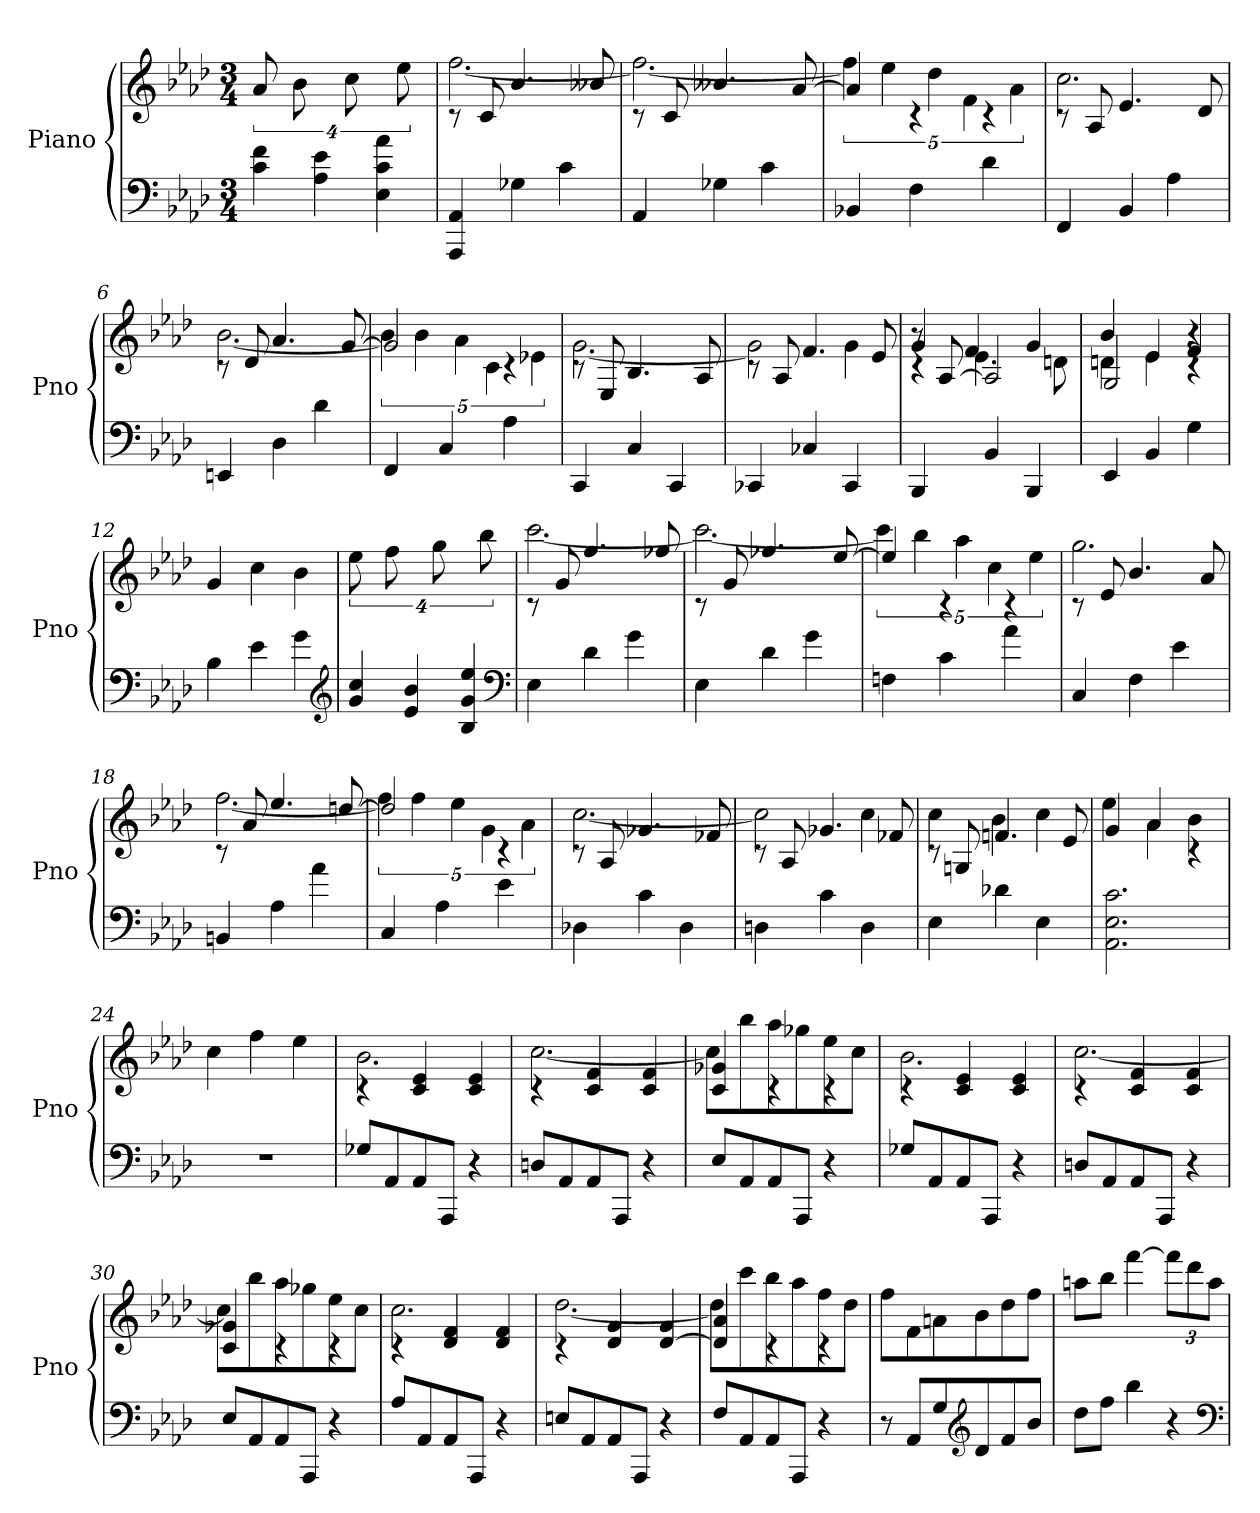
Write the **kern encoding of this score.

**kern	**kern
*part1	*part1
*staff2	*staff1
*I"Piano	*
*I'Pno	*
*clefF4	*clefG2
*k[b-e-a-d-]	*k[b-e-a-d-]
*A-:	*A-:
*M3/4	*M3/4
=1	=1
4c 4f	16%3a-
.	16%3b-
4A- 4e-	.
.	16%3cc
4E- 4c 4a-	.
.	16%3ee-
=2	=2
*	*^
4AAA- 4AA-	8rc	[2.ff
.	8c	.
4G-X	4.b-	.
4c	.	.
.	8b--X	.
=3	=3	=3
4AA-	8rc	2.ff_
.	8c	.
4G-X	4.b--X	.
4c	.	.
.	[8a-	.
=4	=4	=4
4BB-X	4a-]	20%3ff]
.	.	20%3ee-
4F	4rc	.
.	.	20%3dd-
.	.	20%3f
4d-	4rc	.
.	.	20%3a-
=5	=5	=5
4FF	8rc	2.cc
.	8A-	.
4BB-	4.e-	.
4A-	.	.
.	8d-	.
=6	=6	=6
4EEn	8rc	[2.b-
.	8d-	.
4D-	4.a-	.
4d-	.	.
.	[8g	.
=7	=7	=7
4FF	2g]	20%3b-]
.	.	20%3b-
4C	.	.
.	.	20%3a-
.	.	20%3c
4A-	4rc	.
.	.	20%3e-X
=8	=8	=8
4CC	8rc	[2.g
.	8E-	.
4C	4.B-	.
4CC	.	.
.	8A-	.
=9	=9	=9
4CC-X	8rc	2g]
.	8A-	.
4C-X	4.f	.
4CC-	.	4g
.	8e-	.
=10	=10	=10
*	*	*^
4BBB-	8r	4rc	4g
.	[8A-	.	.
4BB-	2A-]	4.e-	4f
4BBB-	.	.	4g
.	.	8dn	.
=11	=11	=11	=11
4EE-	2G	4dn	4b-
4BB-	.	4e-	4e-
4G	4r	4rc	4f
*	*v	*v	*v
=12	=12
4B-	4g
4e-	4cc
4g	4b-
*clefG2	*
=13	=13
4g 4cc	16%3ee-
.	16%3ff
4e- 4b-	.
.	16%3gg
4B- 4g 4ee-	.
.	16%3bb-
*clefF4	*
=14	=14
*	*^
4E-	8rc	[2.ccc
.	8g	.
4d-	4.ff	.
4g	.	.
.	8ff-X	.
=15	=15	=15
4E-	8rc	2.ccc_
.	8g	.
4d-	4.ff-X	.
4g	.	.
.	[8ee-	.
=16	=16	=16
4Fn	4ee-]	20%3ccc]
.	.	20%3bb-
4c	4rc	.
.	.	20%3aa-
.	.	20%3cc
4a-	4rc	.
.	.	20%3ee-
=17	=17	=17
4C	8rc	2.gg
.	8e-	.
4F	4.b-	.
4e-	.	.
.	8a-	.
=18	=18	=18
4BBn	8rc	[2.ff
.	8a-	.
4A-	4.ee-	.
4a-	.	.
.	[8ddn	.
=19	=19	=19
4C	2dd]	20%3ff]
.	.	20%3ff
4A-	.	.
.	.	20%3ee-
.	.	20%3g
4e-	4rc	.
.	.	20%3a-
=20	=20	=20
4D-X	8rc	[2.cc
.	8A-	.
4c	4.g-X	.
4D-	.	.
.	8f-X	.
=21	=21	=21
4Dn	8rc	2cc]
.	8A-	.
4c	4.g-X	.
4D	.	4cc
.	8f-X	.
=22	=22	=22
4E-	8rc	4cc
.	8Gn	.
4d-X	4.fn	4b-
4E-	.	4cc
.	8e-	.
=23	=23	=23
2.AA- 2.E- 2.c	4g	4ee-
.	4a-	4a-
.	4rc	4b-
*	*v	*v
=24	=24
2.r	4cc
.	4ff
.	4ee-
=25	=25
*	*^
8G-XL	4rc	2.b-
8AA-	.	.
8AA-	4c 4e-	.
8AAA-J	.	.
4r	4c 4e-	.
=26	=26	=26
8DnL	4rc	[2.cc
8AA-	.	.
8AA-	4c 4f	.
8AAA-J	.	.
4r	4c 4f	.
=27	=27	=27
8E-L	4c 4g-X	8ccL]
8AA-	.	8bb-
8AA-	4rc	8aa-
8AAA-J	.	8gg-X
4r	4rc	8ee-
.	.	8ccJ
=28	=28	=28
8G-XL	4rc	2.b-
8AA-	.	.
8AA-	4c 4e-	.
8AAA-J	.	.
4r	4c 4e-	.
=29	=29	=29
8DnL	4rc	[2.cc
8AA-	.	.
8AA-	4c 4f	.
8AAA-J	.	.
4r	4c 4f	.
=30	=30	=30
8E-L	4c 4g-X	8ccL]
8AA-	.	8bb-
8AA-	4rc	8aa-
8AAA-J	.	8gg-X
4r	4rc	8ee-
.	.	8ccJ
=31	=31	=31
8A-L	4rc	2.cc
8AA-	.	.
8AA-	4d- 4f	.
8AAA-J	.	.
4r	4d- 4f	.
=32	=32	=32
8EnL	4rc	[2.dd-
8AA-	.	.
8AA-	4d- 4g	.
8AAA-J	.	.
4r	[4d- 4g	.
=33	=33	=33
8FL	4d-] 4a-	8dd-L]
8AA-	.	8ccc
8AA-	4rc	8bb-
8AAA-J	.	8aa-
4r	4rc	8ff
.	.	8dd-J
*	*v	*v
=34	=34
8r	8ffL
8AA-L	8f
8G	8an
*clefG2	*
8d-	8b-
8f	8dd-
8b-J	8ffJ
=35	=35
8dd-L	8aanL
8ffJ	8bb-J
4bb-	[4fff
4r	12fffL]
.	12ddd-
.	12aaJ
*clefF4	*
=	=
*-	*-
